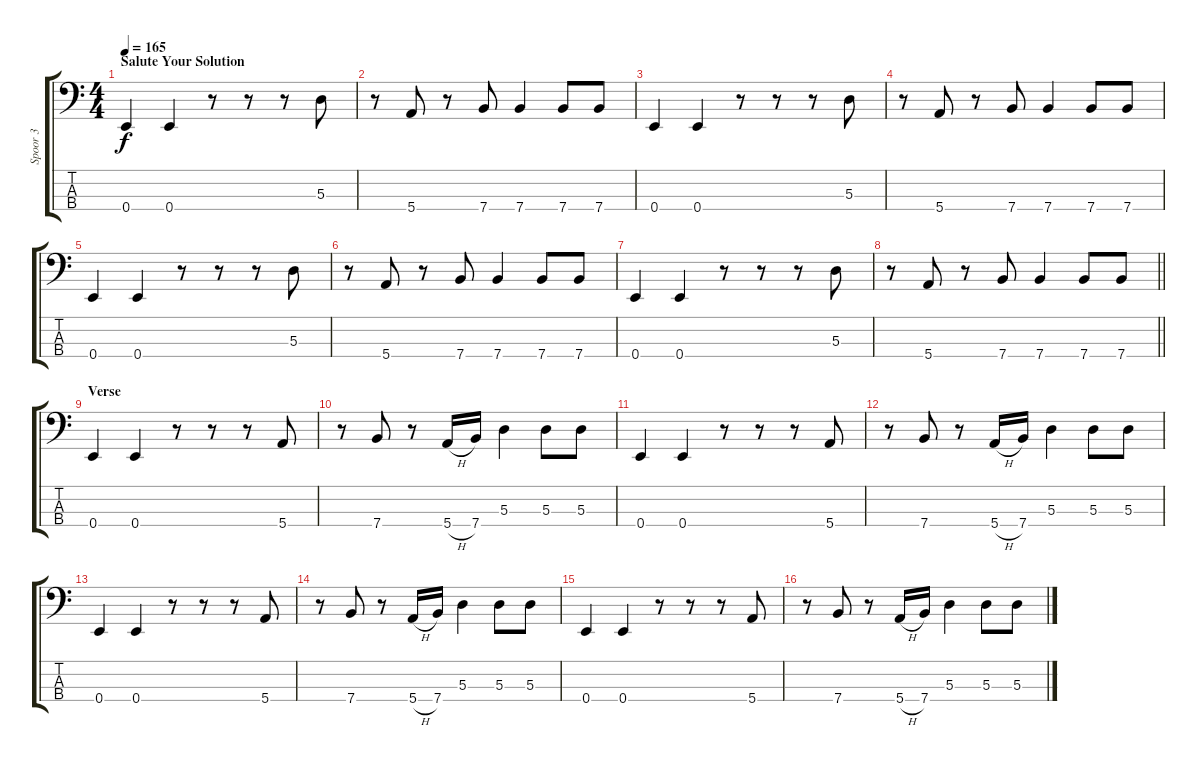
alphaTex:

\track ("Spoor 3" "Spoor 3") {instrument electricbassfinger}
\staff {score tabs}
\tuning (G2 D2 A1 E1) {hide}
\ts (4 4)
\section ("" "Salute Your Solution")
\tempo 165
\clef f4
\ks c
0.4.4{dy f} 0.4.4 r.8 r.8 r.8 5.3.8 |
r.8 5.4.8 r.8 7.4.8 7.4.4 7.4.8 7.4.8 |
0.4.4 0.4.4 r.8 r.8 r.8 5.3.8 |
r.8 5.4.8 r.8 7.4.8 7.4.4 7.4.8 7.4.8 |
0.4.4 0.4.4 r.8 r.8 r.8 5.3.8 |
r.8 5.4.8 r.8 7.4.8 7.4.4 7.4.8 7.4.8 |
0.4.4 0.4.4 r.8 r.8 r.8 5.3.8 |
\barLineRight lightlight
r.8 5.4.8 r.8 7.4.8 7.4.4 7.4.8 7.4.8 |
\section ("" "Verse")
0.4.4 0.4.4 r.8 r.8 r.8 5.4.8 |
r.8 7.4.8 r.8 5.4{h}.16 7.4.16 5.3.4 5.3.8 5.3.8 |
0.4.4 0.4.4 r.8 r.8 r.8 5.4.8 |
r.8 7.4.8 r.8 5.4{h}.16 7.4.16 5.3.4 5.3.8 5.3.8 |
0.4.4 0.4.4 r.8 r.8 r.8 5.4.8 |
r.8 7.4.8 r.8 5.4{h}.16 7.4.16 5.3.4 5.3.8 5.3.8 |
0.4.4 0.4.4 r.8 r.8 r.8 5.4.8 |
r.8 7.4.8 r.8 5.4{h}.16 7.4.16 5.3.4 5.3.8 5.3.8
